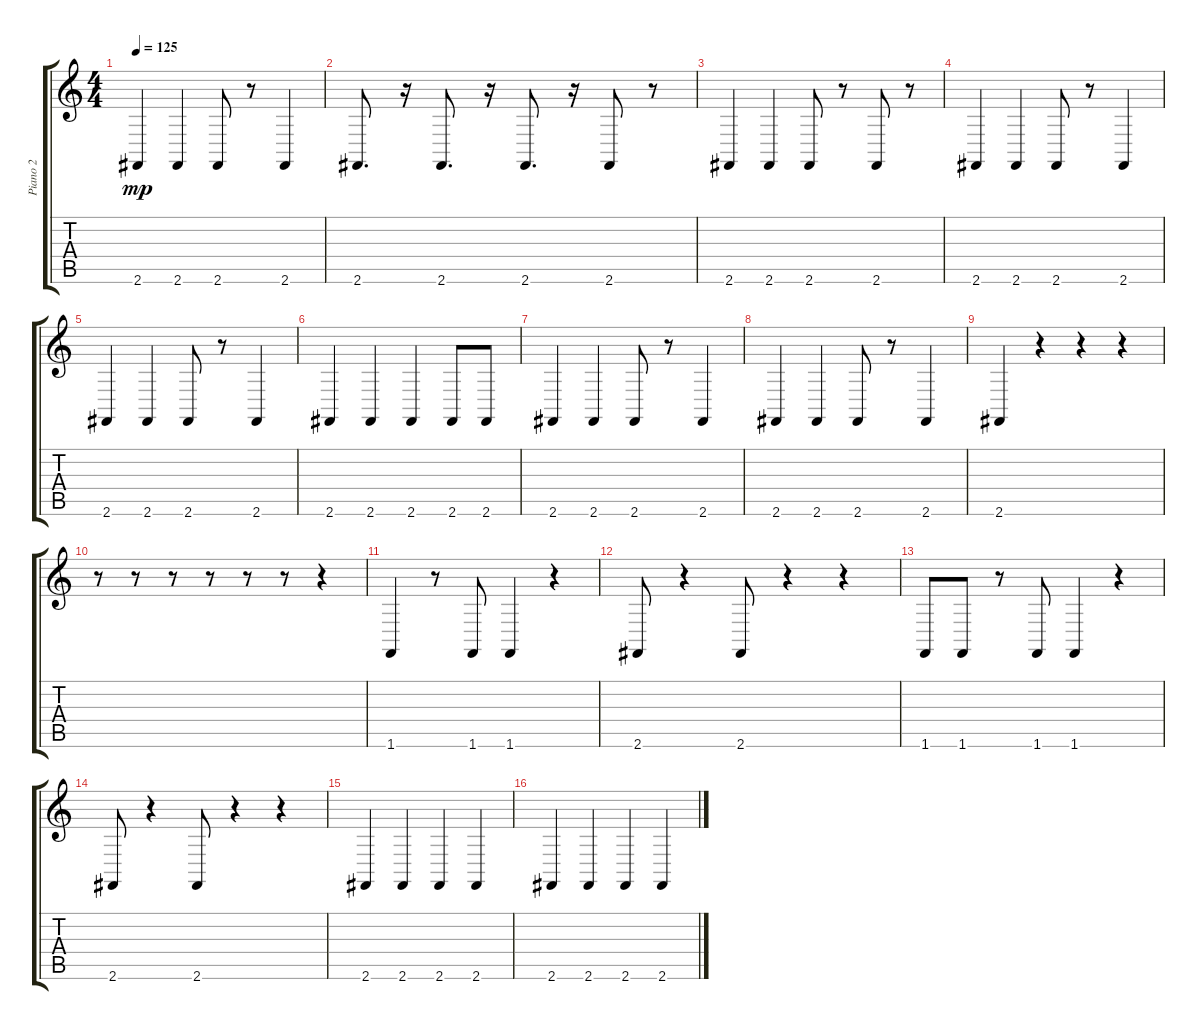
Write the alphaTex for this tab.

\track ("Piano 2" "Piano 2") {instrument acousticgrandpiano}
\staff {score tabs}
\tuning (E4 B3 G3 D3 A2 E2) {hide}
\ts (4 4)
\tempo 125
\clef g2
\ks c
2.6.4{dy mp} 2.6.4 2.6.8 r.8 2.6.4 |
2.6.8{d} r.16 2.6.8{d} r.16 2.6.8{d} r.16 2.6.8 r.8 |
2.6.4 2.6.4 2.6.8 r.8 2.6.8 r.8 |
2.6.4 2.6.4 2.6.8 r.8 2.6.4 |
2.6.4 2.6.4 2.6.8 r.8 2.6.4 |
2.6.4 2.6.4 2.6.4 2.6.8 2.6.8 |
2.6.4 2.6.4 2.6.8 r.8 2.6.4 |
2.6.4 2.6.4 2.6.8 r.8 2.6.4 |
2.6.4 r.4 r.4 r.4 |
r.8 r.8 r.8 r.8 r.8 r.8 r.4 |
1.6.4 r.8 1.6.8 1.6.4 r.4 |
2.6.8 r.4 2.6.8 r.4 r.4 |
1.6.8 1.6.8 r.8 1.6.8 1.6.4 r.4 |
2.6.8 r.4 2.6.8 r.4 r.4 |
2.6.4 2.6.4 2.6.4 2.6.4 |
2.6.4 2.6.4 2.6.4 2.6.4
